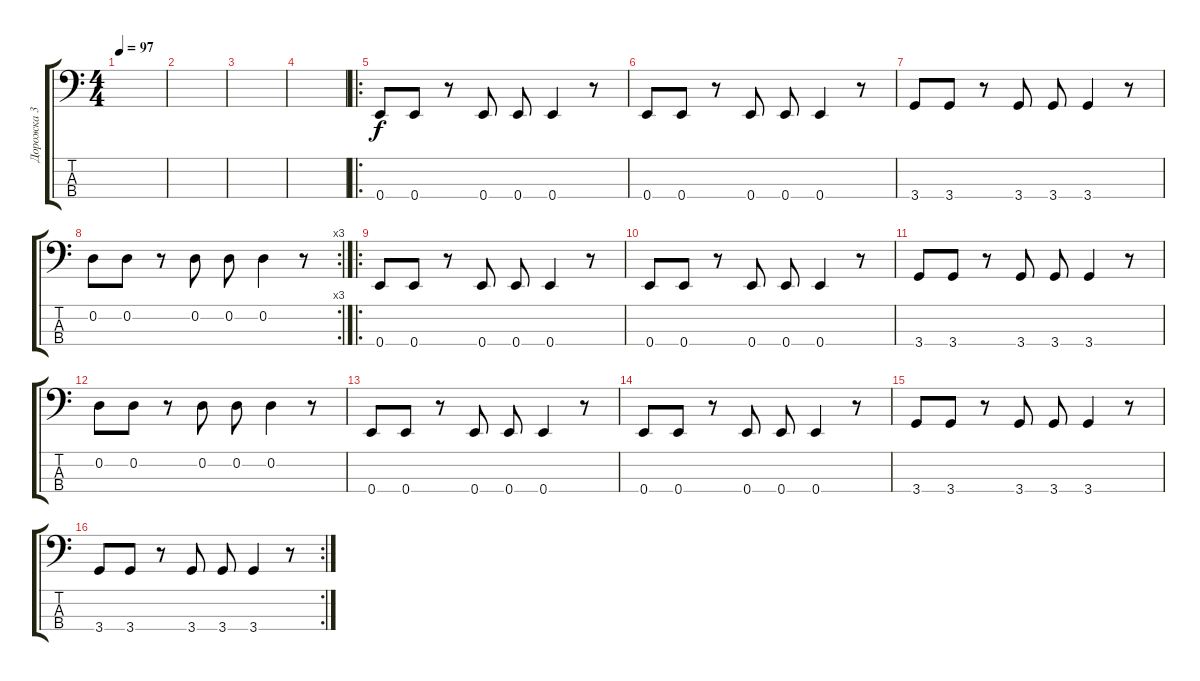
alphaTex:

\track ("Дорожка 3" "Дорожка 3") {instrument electricbasspick}
\staff {score tabs}
\tuning (G2 D2 A1 E1) {hide}
\ts (4 4)
\tempo 97
\clef f4
\ks c
|
|
|
|
\ro
0.4.8 0.4.8 r.8 0.4.8 0.4.8 0.4.4 r.8 |
0.4.8 0.4.8 r.8 0.4.8 0.4.8 0.4.4 r.8 |
3.4.8 3.4.8 r.8 3.4.8 3.4.8 3.4.4 r.8 |
\rc 3
0.2.8 0.2.8 r.8 0.2.8 0.2.8 0.2.4 r.8 |
\ro
0.4.8 0.4.8 r.8 0.4.8 0.4.8 0.4.4 r.8 |
0.4.8 0.4.8 r.8 0.4.8 0.4.8 0.4.4 r.8 |
3.4.8 3.4.8 r.8 3.4.8 3.4.8 3.4.4 r.8 |
0.2.8 0.2.8 r.8 0.2.8 0.2.8 0.2.4 r.8 |
0.4.8 0.4.8 r.8 0.4.8 0.4.8 0.4.4 r.8 |
0.4.8 0.4.8 r.8 0.4.8 0.4.8 0.4.4 r.8 |
3.4.8 3.4.8 r.8 3.4.8 3.4.8 3.4.4 r.8 |
\rc 2
3.4.8 3.4.8 r.8 3.4.8 3.4.8 3.4.4 r.8
